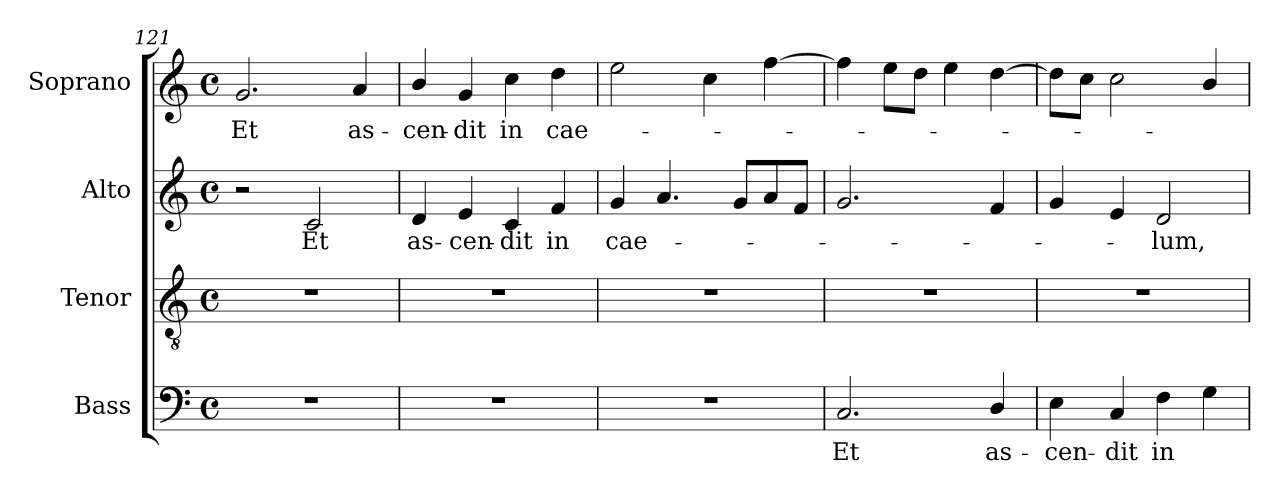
**kern	**text	**kern	**kern	**text	**kern	**text
*part4	*part4	*part3	*part2	*part2	*part1	*part1
*staff4	*staff4	*staff3	*staff2	*staff2	*staff1	*staff1
*I"Bass	*	*I"Tenor	*I"Alto	*	*I"Soprano	*
*I'B.	*	*I'T.	*I'A.	*	*I'S.	*
!!LO:PB:g=z
*clefF4	*	*clefGv2	*clefG2	*	*clefG2	*
*	*	*ITrd7c12	*	*	*	*
*k[]	*	*k[]	*k[]	*	*k[]	*
*C:	*	*C:	*C:	*	*C:	*
*M4/4	*	*M4/4	*M4/4	*	*M4/4	*
*met(c)	*	*met(c)	*met(c)	*	*met(c)	*
=121	=121	=121	=121	=121	=121	=121
!	!	!	!	!	!	!LO:LY:b:color=#000000
1r	.	1r	2r	.	2.gi/	Et
!	!	!	!	!LO:LY:b:color=#000000	!	!
.	.	.	2ci/	Et	.	.
!	!	!	!	!	!	!LO:LY:b:color=#000000
.	.	.	.	.	4ai/	as-
=122	=122	=122	=122	=122	=122	=122
!	!	!	!	!LO:LY:b:color=#000000	!	!
!	!	!	!	!	!	!LO:LY:b:color=#000000
1r	.	1r	4di/	as-	4bi/	-cen-
!	!	!	!	!LO:LY:b:color=#000000	!	!
!	!	!	!	!	!	!LO:LY:b:color=#000000
.	.	.	4ei/	-cen-	4gi/	-dit
!	!	!	!	!LO:LY:b:color=#000000	!	!
!	!	!	!	!	!	!LO:LY:b:color=#000000
.	.	.	4ci/	-dit	4cci\	in
!	!	!	!	!LO:LY:b:color=#000000	!	!
!	!	!	!	!	!	!LO:LY:b:color=#000000
.	.	.	4fi/	in	4ddi\	cae-
=123	=123	=123	=123	=123	=123	=123
!	!	!	!	!LO:LY:b:color=#000000	!	!
1r	.	1r	4gi/	cae-	2eei\	.
.	.	.	4.ai/	.	.	.
.	.	.	.	.	4cci\	.
.	.	.	8gi/L	.	.	.
.	.	.	8ai/	.	[4ffi\	.
.	.	.	8fi/J	.	.	.
=124	=124	=124	=124	=124	=124	=124
!	!LO:LY:b:color=#000000	!	!	!	!	!
2.Ci/	Et	1r	2.gi/	.	4ffi\]	.
.	.	.	.	.	8eei\L	.
.	.	.	.	.	8ddi\J	.
.	.	.	.	.	4eei\	.
!	!LO:LY:b:color=#000000	!	!	!	!	!
4Di/	as-	.	4fi/	.	[4ddi\	.
=125	=125	=125	=125	=125	=125	=125
!	!LO:LY:b:color=#000000	!	!	!	!	!
4Ei\	-cen-	1r	4gi/	.	8ddi\L]	.
.	.	.	.	.	8cci\J	.
!	!LO:LY:b:color=#000000	!	!	!	!	!
4Ci/	-dit	.	4ei/	.	2cci\	.
!	!LO:LY:b:color=#000000	!	!	!	!	!
!	!	!	!	!LO:LY:b:color=#000000	!	!
4Fi\	in	.	2di/	-lum,	.	.
4Gi\	.	.	.	.	4bi/	.
=	=	=	=	=	=	=
*-	*-	*-	*-	*-	*-	*-
